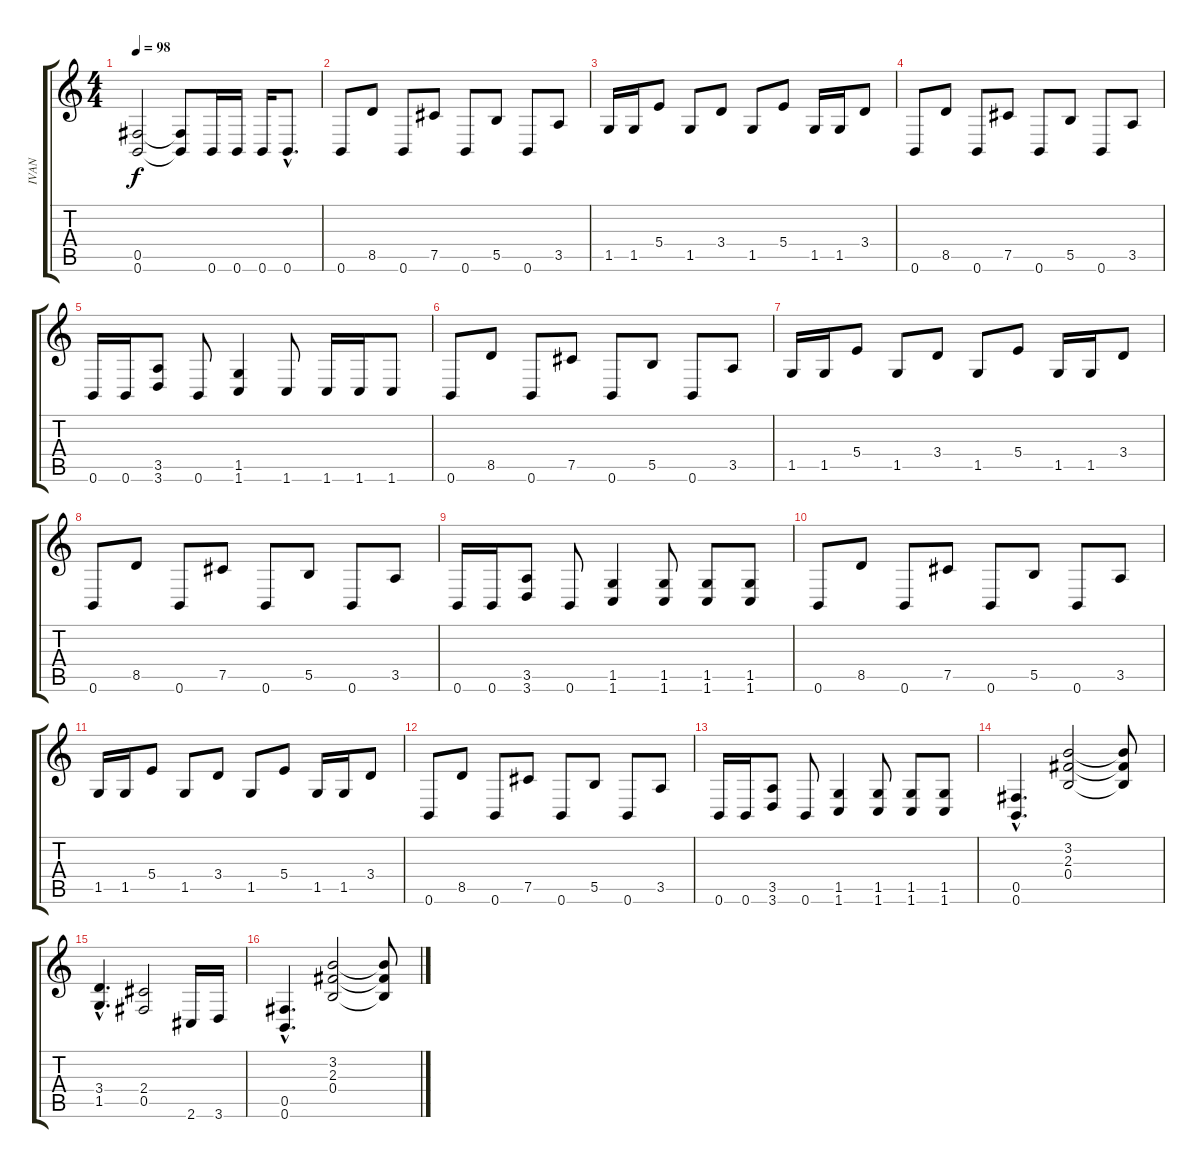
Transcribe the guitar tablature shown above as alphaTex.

\track ("IVAN" "IVAN") {instrument distortionguitar}
\staff {score tabs}
\tuning (Db4 Ab3 E3 B2 Gb2 B1) {hide}
\ts (4 4)
\tempo 98
\clef g2
\ks c
(0.5 0.6).2{dy f} (0.5{t} 0.6{t}).8 0.6.16 0.6.16 0.6.16 0.6{hac}.8{d} |
0.6.8 8.5.8 0.6.8 7.5.8 0.6.8 5.5.8 0.6.8 3.5.8 |
1.5.16 1.5.16 5.4.8 1.5.8 3.4.8 1.5.8 5.4.8 1.5.16 1.5.16 3.4.8 |
0.6.8 8.5.8 0.6.8 7.5.8 0.6.8 5.5.8 0.6.8 3.5.8 |
0.6.16 0.6.16 (3.5 3.6).8 0.6.8 (1.5 1.6).4 1.6.8 1.6.16 1.6.16 1.6.8 |
0.6.8 8.5.8 0.6.8 7.5.8 0.6.8 5.5.8 0.6.8 3.5.8 |
1.5.16 1.5.16 5.4.8 1.5.8 3.4.8 1.5.8 5.4.8 1.5.16 1.5.16 3.4.8 |
0.6.8 8.5.8 0.6.8 7.5.8 0.6.8 5.5.8 0.6.8 3.5.8 |
0.6.16 0.6.16 (3.5 3.6).8 0.6.8 (1.5 1.6).4 (1.5 1.6).8 (1.5 1.6).8 (1.5 1.6).8 |
0.6.8 8.5.8 0.6.8 7.5.8 0.6.8 5.5.8 0.6.8 3.5.8 |
1.5.16 1.5.16 5.4.8 1.5.8 3.4.8 1.5.8 5.4.8 1.5.16 1.5.16 3.4.8 |
0.6.8 8.5.8 0.6.8 7.5.8 0.6.8 5.5.8 0.6.8 3.5.8 |
0.6.16 0.6.16 (3.5 3.6).8 0.6.8 (1.5 1.6).4 (1.5 1.6).8 (1.5 1.6).8 (1.5 1.6).8 |
(0.5{hac} 0.6{hac}).4{d} (3.2 2.3 0.4).2 (3.2{t} 2.3{t} 0.4{t}).8 |
(3.4{hac} 1.5{hac}).4{d} (2.4 0.5).2 2.6.16 3.6.16 |
(0.5{hac} 0.6{hac}).4{d} (3.2 2.3 0.4).2 (3.2{t} 2.3{t} 0.4{t}).8
